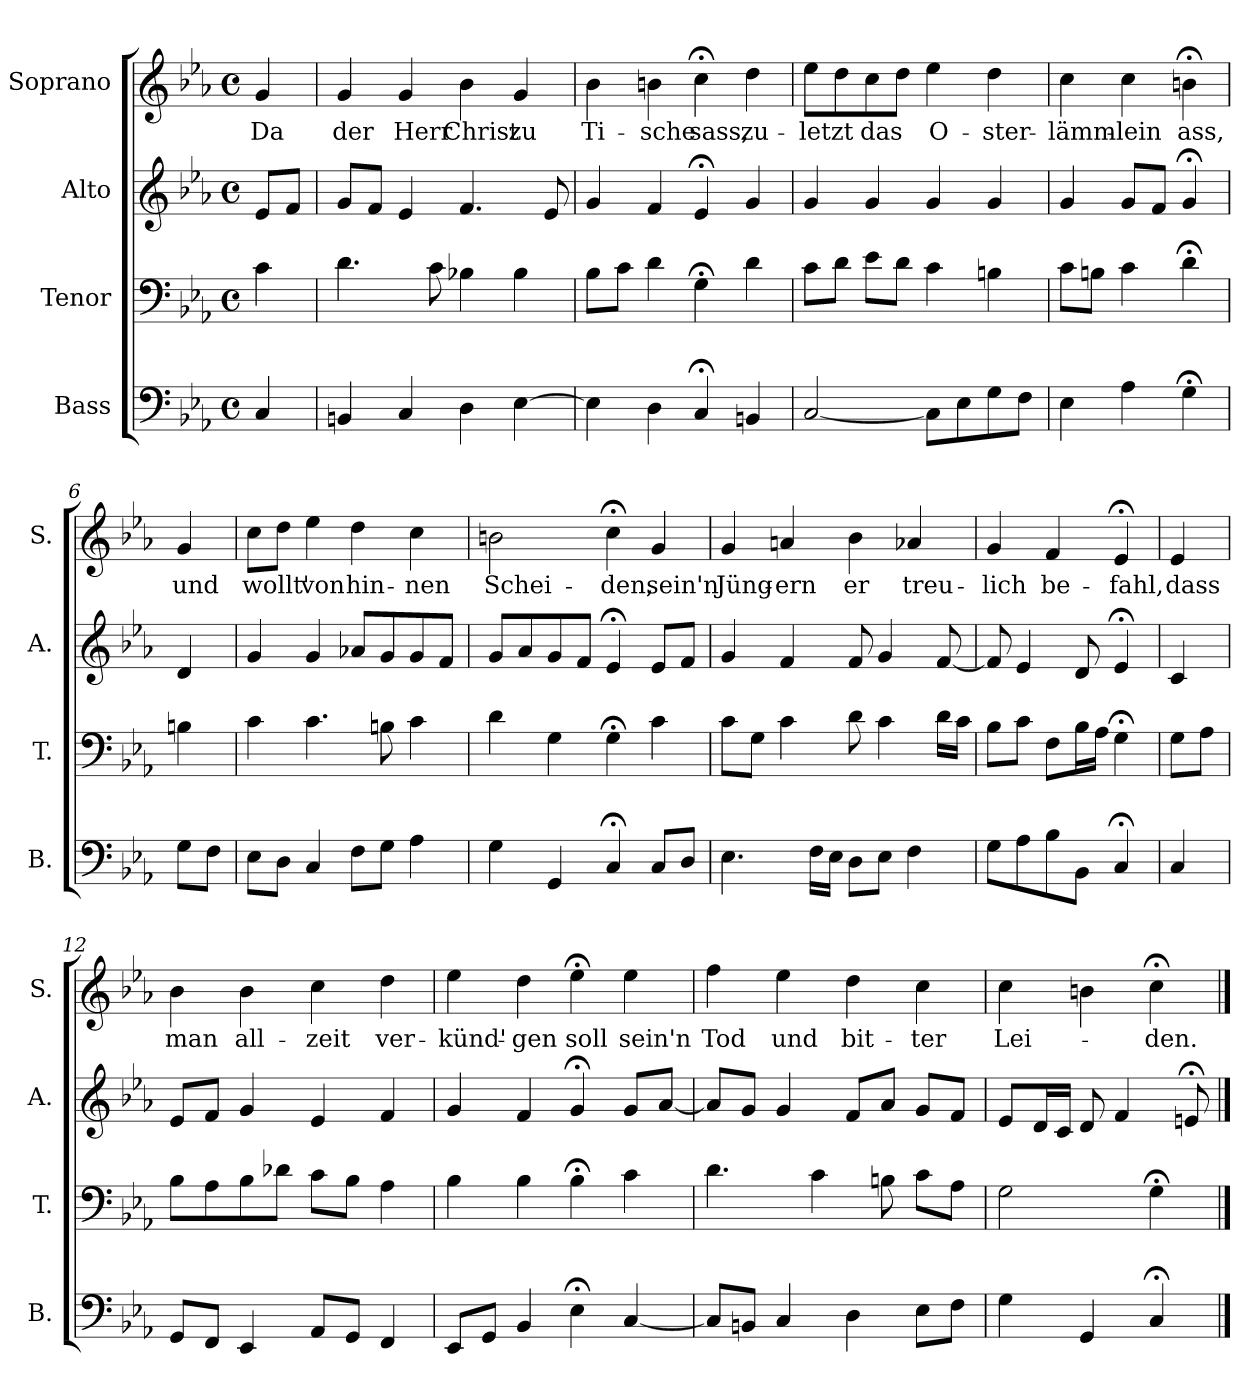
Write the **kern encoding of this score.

**kern	**kern	**kern	**kern	**text
*part4	*part3	*part2	*part1	*part1
*staff4	*staff3	*staff2	*staff1	*staff1
*I"Bass	*I"Tenor	*I"Alto	*I"Soprano	*
*I'B.	*I'T.	*I'A.	*I'S.	*
*clefF4	*clefF4	*clefG2	*clefG2	*
*k[b-e-a-]	*k[b-e-a-]	*k[b-e-a-]	*k[b-e-a-]	*
*E-:	*E-:	*E-:	*c:	*
*M4/4	*M4/4	*M4/4	*M4/4	*
*met(c)	*met(c)	*met(c)	*met(c)	*
=1	=1	=1	=1	=1
!	!	!	!	!LO:LY:b
4C/	4c\	8e-/L	4g/	Da
.	.	8f/J	.	.
=2	=2	=2	=2	=2
!	!	!	!	!LO:LY:b
4BBn/	4.d\	8g/L	4g/	der
.	.	8f/J	.	.
!	!	!	!	!LO:LY:b
4C/	.	4e-/	4g/	Herr
.	8c\	.	.	.
!	!	!	!	!LO:LY:b
4D\	4B-X\	4.f/	4b-\	Christ
!	!	!	!	!LO:LY:b
[4E-\	4B-\	.	4g/	zu
.	.	8e-/	.	.
=3	=3	=3	=3	=3
!	!	!	!	!LO:LY:b
4E-\]	8B-\L	4g/	4b-\	Ti-
.	8c\J	.	.	.
!	!	!	!	!LO:LY:b
4D\	4d\	4f/	4bn\	-sche
!	!	!	!	!LO:LY:b
4C;</	4G;<\	4e-;</	4cc;<\	sass,
!	!	!	!	!LO:LY:b
4BBn/	4d\	4g/	4dd\	zu-
=4	=4	=4	=4	=4
!	!	!	!	!LO:LY:b
[2C/	8c\L	4g/	8ee-\L	-letzt
.	8d\J	.	8dd\	.
!	!	!	!	!LO:LY:b
.	8e-\L	4g/	8cc\	das
.	8d\J	.	8dd\J	.
!	!	!	!	!LO:LY:b
8C\L]	4c\	4g/	4ee-\	O-
8E-\	.	.	.	.
!	!	!	!	!LO:LY:b
8G\	4Bn\	4g/	4dd\	-ster-
8F\J	.	.	.	.
=5	=5	=5	=5	=5
!	!	!	!	!LO:LY:b
4E-\	8c\L	4g/	4cc\	-lämm-
.	8Bn\J	.	.	.
!	!	!	!	!LO:LY:b
4A-\	4c\	8g/L	4cc\	-lein
.	.	8f/J	.	.
!	!	!	!	!LO:LY:b
4G;<\	4d;<\	4g;</	4bn;<\	ass,
!!LO:LB:g=z
=6	=6	=6	=6	=6
!	!	!	!	!LO:LY:b
8G\L	4Bn\	4d/	4g/	und
8F\J	.	.	.	.
=7	=7	=7	=7	=7
!	!	!	!	!LO:LY:b
8E-\L	4c\	4g/	8cc\L	wollt'
8D\J	.	.	8dd\J	.
!	!	!	!	!LO:LY:b
4C/	4.c\	4g/	4ee-\	von
!	!	!	!	!LO:LY:b
8F\L	.	8a-X/L	4dd\	hin-
8G\J	8Bn\	8g/	.	.
!	!	!	!	!LO:LY:b
4A-\	4c\	8g/	4cc\	-nen
.	.	8f/J	.	.
=8	=8	=8	=8	=8
!	!	!	!	!LO:LY:b
4G\	4d\	8g/L	2bn\	Schei-
.	.	8a-/	.	.
4GG/	4G\	8g/	.	.
.	.	8f/J	.	.
!	!	!	!	!LO:LY:b
4C;</	4G;<\	4e-;</	4cc;<\	-den,
!	!	!	!	!LO:LY:b
8C/L	4c\	8e-/L	4g/	sein'n
8D/J	.	8f/J	.	.
=9	=9	=9	=9	=9
!	!	!	!	!LO:LY:b
4.E-\	8c\L	4g/	4g/	Jüng-
.	8G\J	.	.	.
!	!	!	!	!LO:LY:b
.	4c\	4f/	4an/	-ern
16F\LL	.	.	.	.
16E-\JJ	.	.	.	.
!	!	!	!	!LO:LY:b
8D\L	8d\	8f/	4b-\	er
8E-\J	4c\	4g/	.	.
!	!	!	!	!LO:LY:b
4F\	.	.	4a-X/	treu-
.	16d\LL	[8f/	.	.
.	16c\JJ	.	.	.
=10	=10	=10	=10	=10
!	!	!	!	!LO:LY:b
8G\L	8B-\L	8f/]	4g/	-lich
8A-\	8c\J	4e-/	.	.
!	!	!	!	!LO:LY:b
8B-\	8F\L	.	4f/	be-
8BB-\J	16B-\L	8d/	.	.
.	16A-\JJ	.	.	.
!	!	!	!	!LO:LY:b
4C;</	4G;<\	4e-;</	4e-;</	-fahl,
!!LO:PB:g=z
=11	=11	=11	=11	=11
!	!	!	!	!LO:LY:b
4C/	8G\L	4c/	4e-/	dass
.	8A-\J	.	.	.
=12	=12	=12	=12	=12
!	!	!	!	!LO:LY:b
8GG/L	8B-\L	8e-/L	4b-\	man
8FF/J	8A-\	8f/J	.	.
!	!	!	!	!LO:LY:b
4EE-/	8B-\	4g/	4b-\	all-
.	8d-X\J	.	.	.
!	!	!	!	!LO:LY:b
8AA-/L	8c\L	4e-/	4cc\	-zeit
8GG/J	8B-\J	.	.	.
!	!	!	!	!LO:LY:b
4FF/	4A-\	4f/	4dd\	ver-
=13	=13	=13	=13	=13
!	!	!	!	!LO:LY:b
8EE-/L	4B-\	4g/	4ee-\	-künd'-
8GG/J	.	.	.	.
!	!	!	!	!LO:LY:b
4BB-/	4B-\	4f/	4dd\	-gen
!	!	!	!	!LO:LY:b
4E-;<\	4B-;<\	4g;</	4ee-;<\	soll
!	!	!	!	!LO:LY:b
[4C/	4c\	8g/L	4ee-\	sein'n
.	.	[8a-/J	.	.
=14	=14	=14	=14	=14
!	!	!	!	!LO:LY:b
8C/L]	4.d\	8a-/L]	4ff\	Tod
8BBn/J	.	8g/J	.	.
!	!	!	!	!LO:LY:b
4C/	.	4g/	4ee-\	und
.	4c\	.	.	.
!	!	!	!	!LO:LY:b
4D\	.	8f/L	4dd\	bit-
.	8Bn\	8a-/J	.	.
!	!	!	!	!LO:LY:b
8E-\L	8c\L	8g/L	4cc\	-ter
8F\J	8A-\J	8f/J	.	.
=15	=15	=15	=15	=15
!	!	!	!	!LO:LY:b
4G\	2G\	8e-/L	4cc\	Lei-
.	.	16d/L	.	.
.	.	16c/JJ	.	.
4GG/	.	8d/	4bn\	.
.	.	4f/	.	.
!	!	!	!	!LO:LY:b
4C;</	4G;<\	.	4cc;<\	-den.
.	.	8en;</	.	.
==	==	==	==	==
*-	*-	*-	*-	*-
